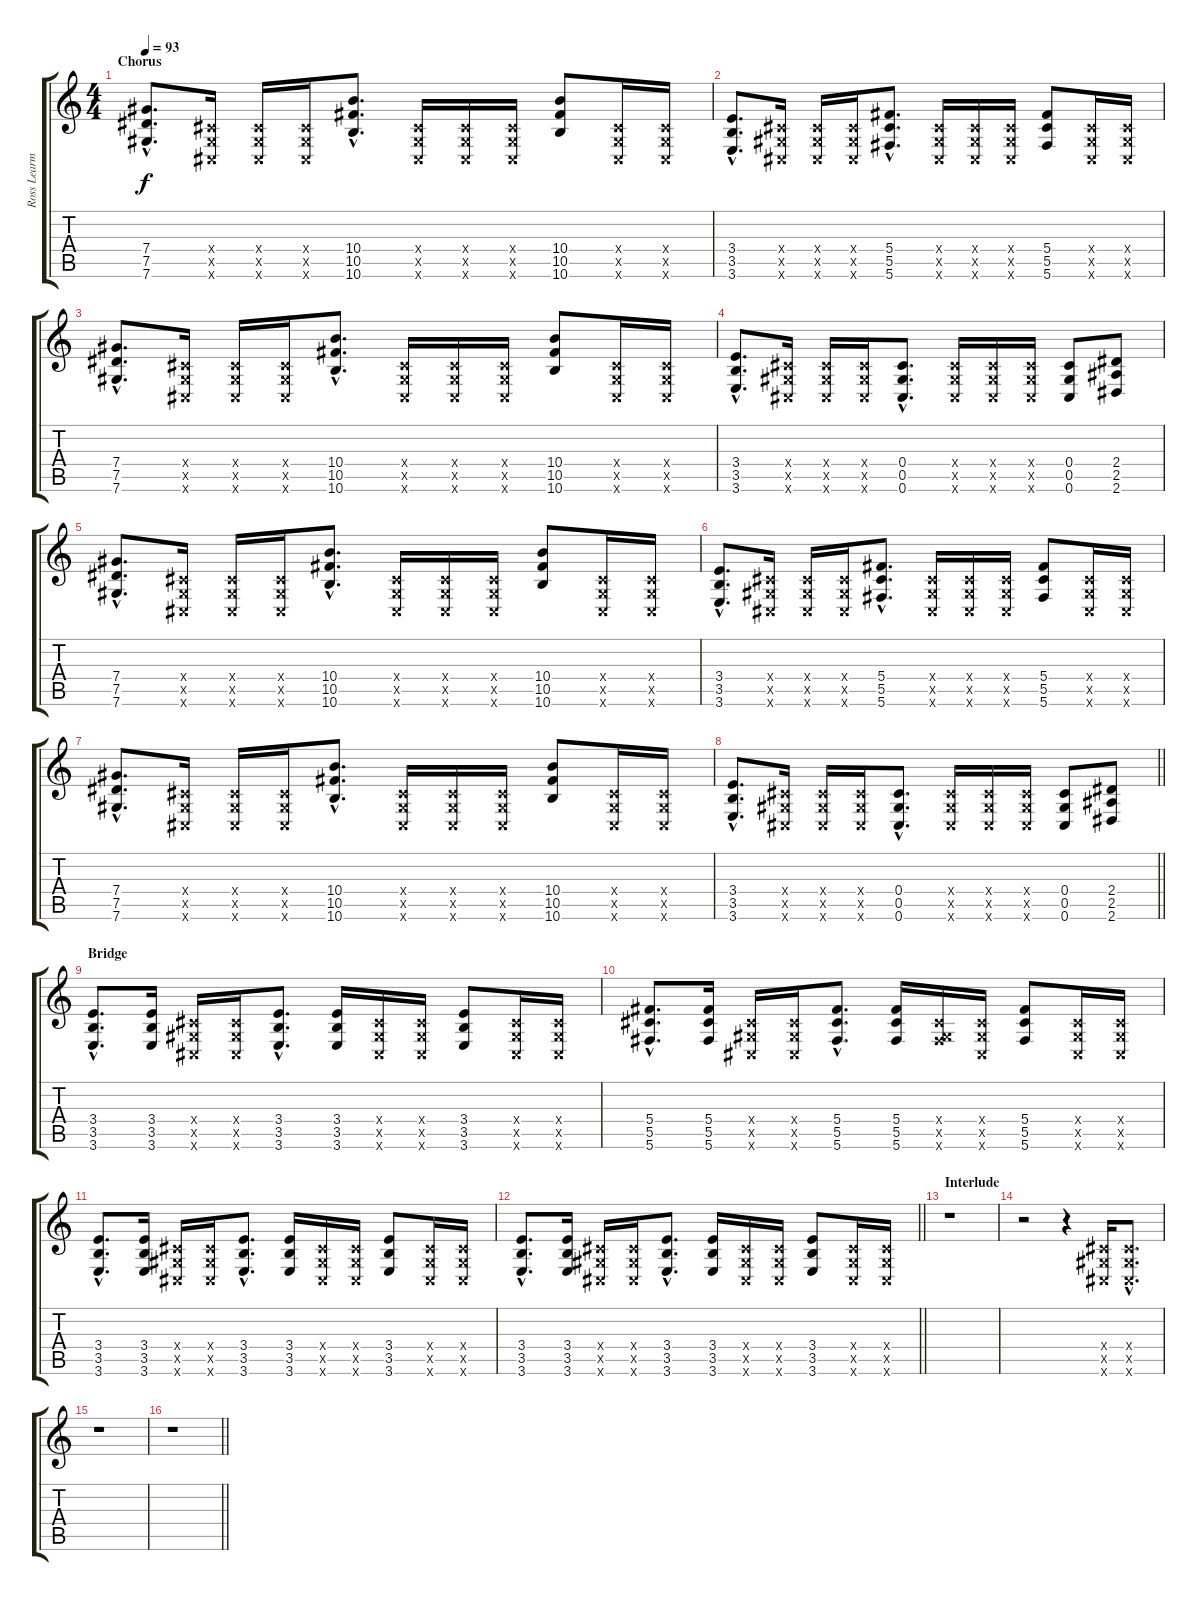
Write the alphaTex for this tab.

\track ("Ross Learmonth (Rhythm Guitar)" "Ross Learm") {instrument acousticguitarsteel}
\staff {score tabs}
\tuning (Eb4 Bb3 Gb3 Db3 Ab2 Db2) {hide}
\ts (4 4)
\section ("" "Chorus")
\tempo 93
\clef g2
\ks c
(7.4{hac} 7.5{hac} 7.6{hac}).8{d dy f} (0.4{x} 0.5{x} 0.6{x}).16 (0.4{x} 0.5{x} 0.6{x}).16 (0.4{x} 0.5{x} 0.6{x}).16 (10.4{hac} 10.5{hac} 10.6{hac}).8{d} (0.4{x} 0.5{x} 0.6{x}).16 (0.4{x} 0.5{x} 0.6{x}).16 (0.4{x} 0.5{x} 0.6{x}).16 (10.4 10.5 10.6).8 (0.4{x} 0.5{x} 0.6{x}).16 (0.4{x} 0.5{x} 0.6{x}).16 |
(3.4{hac} 3.5{hac} 3.6{hac}).8{d} (0.4{x} 0.5{x} 0.6{x}).16 (0.4{x} 0.5{x} 0.6{x}).16 (0.4{x} 0.5{x} 0.6{x}).16 (5.4{hac} 5.5{hac} 5.6{hac}).8{d} (0.4{x} 0.5{x} 0.6{x}).16 (0.4{x} 0.5{x} 0.6{x}).16 (0.4{x} 0.5{x} 0.6{x}).16 (5.4 5.5 5.6).8 (0.4{x} 0.5{x} 0.6{x}).16 (0.4{x} 0.5{x} 0.6{x}).16 |
(7.4{hac} 7.5{hac} 7.6{hac}).8{d} (0.4{x} 0.5{x} 0.6{x}).16 (0.4{x} 0.5{x} 0.6{x}).16 (0.4{x} 0.5{x} 0.6{x}).16 (10.4{hac} 10.5{hac} 10.6{hac}).8{d} (0.4{x} 0.5{x} 0.6{x}).16 (0.4{x} 0.5{x} 0.6{x}).16 (0.4{x} 0.5{x} 0.6{x}).16 (10.4 10.5 10.6).8 (0.4{x} 0.5{x} 0.6{x}).16 (0.4{x} 0.5{x} 0.6{x}).16 |
(3.4{hac} 3.5{hac} 3.6{hac}).8{d} (0.4{x} 0.5{x} 0.6{x}).16 (0.4{x} 0.5{x} 0.6{x}).16 (0.4{x} 0.5{x} 0.6{x}).16 (0.4{hac} 0.5{hac} 0.6{hac}).8{d} (0.4{x} 0.5{x} 0.6{x}).16 (0.4{x} 0.5{x} 0.6{x}).16 (0.4{x} 0.5{x} 0.6{x}).16 (0.4 0.5 0.6).8 (2.4 2.5 2.6).8 |
(7.4{hac} 7.5{hac} 7.6{hac}).8{d} (0.4{x} 0.5{x} 0.6{x}).16 (0.4{x} 0.5{x} 0.6{x}).16 (0.4{x} 0.5{x} 0.6{x}).16 (10.4{hac} 10.5{hac} 10.6{hac}).8{d} (0.4{x} 0.5{x} 0.6{x}).16 (0.4{x} 0.5{x} 0.6{x}).16 (0.4{x} 0.5{x} 0.6{x}).16 (10.4 10.5 10.6).8 (0.4{x} 0.5{x} 0.6{x}).16 (0.4{x} 0.5{x} 0.6{x}).16 |
(3.4{hac} 3.5{hac} 3.6{hac}).8{d} (0.4{x} 0.5{x} 0.6{x}).16 (0.4{x} 0.5{x} 0.6{x}).16 (0.4{x} 0.5{x} 0.6{x}).16 (5.4{hac} 5.5{hac} 5.6{hac}).8{d} (0.4{x} 0.5{x} 0.6{x}).16 (0.4{x} 0.5{x} 0.6{x}).16 (0.4{x} 0.5{x} 0.6{x}).16 (5.4 5.5 5.6).8 (0.4{x} 0.5{x} 0.6{x}).16 (0.4{x} 0.5{x} 0.6{x}).16 |
(7.4{hac} 7.5{hac} 7.6{hac}).8{d} (0.4{x} 0.5{x} 0.6{x}).16 (0.4{x} 0.5{x} 0.6{x}).16 (0.4{x} 0.5{x} 0.6{x}).16 (10.4{hac} 10.5{hac} 10.6{hac}).8{d} (0.4{x} 0.5{x} 0.6{x}).16 (0.4{x} 0.5{x} 0.6{x}).16 (0.4{x} 0.5{x} 0.6{x}).16 (10.4 10.5 10.6).8 (0.4{x} 0.5{x} 0.6{x}).16 (0.4{x} 0.5{x} 0.6{x}).16 |
\barLineRight lightlight
(3.4{hac} 3.5{hac} 3.6{hac}).8{d} (0.4{x} 0.5{x} 0.6{x}).16 (0.4{x} 0.5{x} 0.6{x}).16 (0.4{x} 0.5{x} 0.6{x}).16 (0.4{hac} 0.5{hac} 0.6{hac}).8{d} (0.4{x} 0.5{x} 0.6{x}).16 (0.4{x} 0.5{x} 0.6{x}).16 (0.4{x} 0.5{x} 0.6{x}).16 (0.4 0.5 0.6).8 (2.4 2.5 2.6).8 |
\section ("" "Bridge")
(3.4{hac} 3.5{hac} 3.6{hac}).8{d} (3.4 3.5 3.6).16 (0.4{x} 0.5{x} 0.6{x}).16 (0.4{x} 0.5{x} 0.6{x}).16 (3.4{hac} 3.5{hac} 3.6{hac}).8{d} (3.4 3.5 3.6).16 (0.4{x} 0.5{x} 0.6{x}).16 (0.4{x} 0.5{x} 0.6{x}).16 (3.4 3.5 3.6).8 (0.4{x} 0.5{x} 0.6{x}).16 (0.4{x} 0.5{x} 0.6{x}).16 |
(5.4{hac} 5.5{hac} 5.6{hac}).8{d} (5.4 5.5 5.6).16 (0.4{x} 0.5{x} 0.6{x}).16 (0.4{x} 0.5{x} 0.6{x}).16 (5.4{hac} 5.5{hac} 5.6{hac}).8{d} (5.4 5.5 5.6).16 (0.4{x} 0.5{x} 5.6{x}).16 (0.4{x} 0.5{x} 0.6{x}).16 (5.4 5.5 5.6).8 (0.4{x} 0.5{x} 0.6{x}).16 (0.4{x} 0.5{x} 0.6{x}).16 |
(3.4{hac} 3.5{hac} 3.6{hac}).8{d} (3.4 3.5 3.6).16 (0.4{x} 0.5{x} 0.6{x}).16 (0.4{x} 0.5{x} 0.6{x}).16 (3.4{hac} 3.5{hac} 3.6{hac}).8{d} (3.4 3.5 3.6).16 (0.4{x} 0.5{x} 0.6{x}).16 (0.4{x} 0.5{x} 0.6{x}).16 (3.4 3.5 3.6).8 (0.4{x} 0.5{x} 0.6{x}).16 (0.4{x} 0.5{x} 0.6{x}).16 |
\barLineRight lightlight
(3.4{hac} 3.5{hac} 3.6{hac}).8{d} (3.4 3.5 3.6).16 (0.4{x} 0.5{x} 0.6{x}).16 (0.4{x} 0.5{x} 0.6{x}).16 (3.4{hac} 3.5{hac} 3.6{hac}).8{d} (3.4 3.5 3.6).16 (0.4{x} 0.5{x} 0.6{x}).16 (0.4{x} 0.5{x} 0.6{x}).16 (3.4 3.5 3.6).8 (0.4{x} 0.5{x} 0.6{x}).16 (0.4{x} 0.5{x} 0.6{x}).16 |
\section ("" "Interlude")
r.1 |
r.2 r.4 (0.4{x} 0.5{x} 0.6{x}).16 (0.4{hac x} 0.5{hac x} 0.6{hac x}).8{d} |
r.1 |
\barLineRight lightlight
r.1
